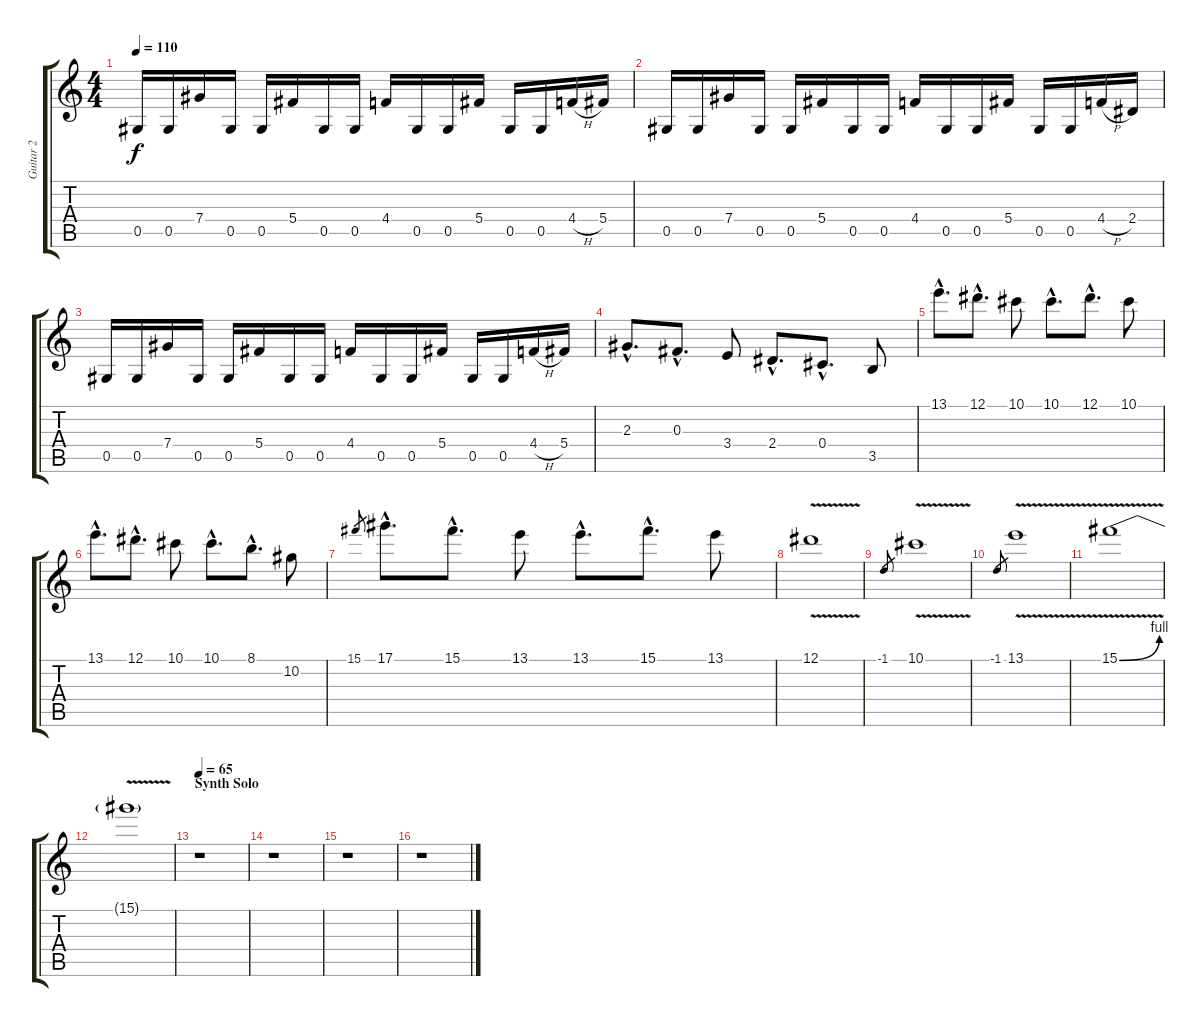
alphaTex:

\track ("Guitar 2" "Guitar 2") {instrument overdrivenguitar}
\staff {score tabs}
\tuning (Eb4 Bb3 Gb3 Db3 Ab2 Db2) {hide}
\ts (4 4)
\tempo 110
\clef g2
\ks c
0.5.16{dy f} 0.5.16 7.4.16 0.5.16 0.5.16 5.4.16 0.5.16 0.5.16 4.4.16 0.5.16 0.5.16 5.4.16 0.5.16 0.5.16 4.4{h}.16 5.4.16 |
0.5.16 0.5.16 7.4.16 0.5.16 0.5.16 5.4.16 0.5.16 0.5.16 4.4.16 0.5.16 0.5.16 5.4.16 0.5.16 0.5.16 4.4{h}.16 2.4.16 |
0.5.16 0.5.16 7.4.16 0.5.16 0.5.16 5.4.16 0.5.16 0.5.16 4.4.16 0.5.16 0.5.16 5.4.16 0.5.16 0.5.16 4.4{h}.16 5.4.16 |
2.3{hac}.8{d} 0.3{hac}.8{d} 3.4.8 2.4{hac}.8{d} 0.4{hac}.8{d} 3.5.8 |
13.1{hac}.8{d} 12.1{hac}.8{d} 10.1.8 10.1{hac}.8{d} 12.1{hac}.8{d} 10.1.8 |
13.1{hac}.8{d} 12.1{hac}.8{d} 10.1.8 10.1{hac}.8{d} 8.1{hac}.8{d} 10.2.8 |
15.1.8{gr} 17.1{hac}.8{d} 15.1{hac}.8{d} 13.1.8 13.1{hac}.8{d} 15.1{hac}.8{d} 13.1.8 |
12.1{v}.1 |
-1.1.8{gr} 10.1{v}.1 |
-1.1.8{gr} 13.1{v}.1 |
15.1{be (bend 0 0 60 4) v}.1 |
15.1{t}.1 |
\section ("" "Synth Solo")
\tempo 65
r.1 |
r.1 |
r.1 |
r.1
